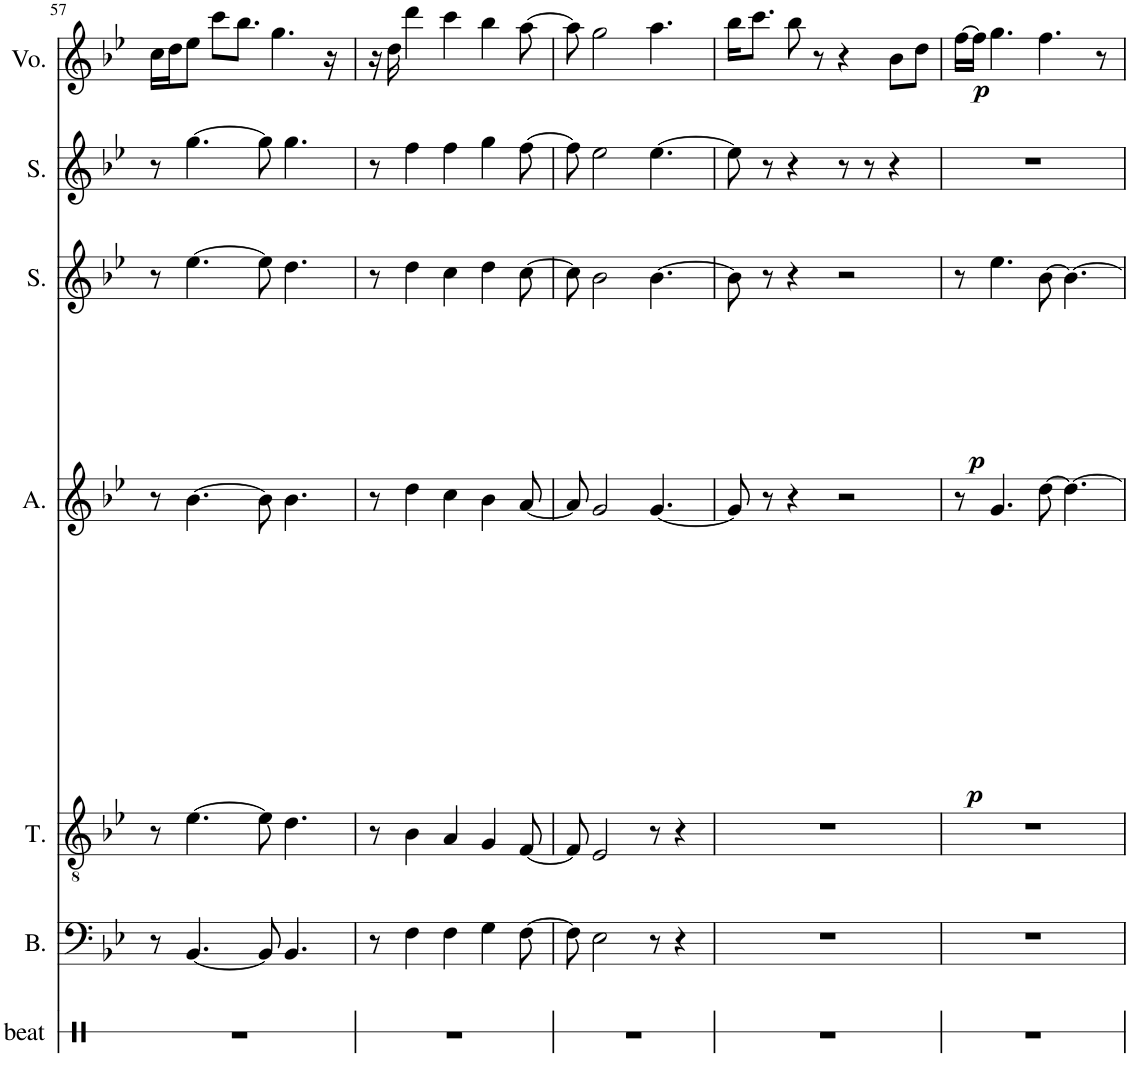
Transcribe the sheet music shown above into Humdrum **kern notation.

**kern	**kern	**kern	**kern	**dynam	**kern	**dynam	**kern	**kern	**dynam
*part7	*part6	*part5	*part4	*part4	*part3	*part3	*part2	*part1	*part1
*staff7	*staff6	*staff5	*staff4	*staff4	*staff3	*staff3	*staff2	*staff1	*staff1
*I"beatbox	*I"Bass	*I"Tenor	*I"Alto	*	*I"Soprano	*	*I"Soprano	*I"Voice	*
*I'beat	*I'B.	*I'T.	*I'A.	*	*I'S.	*	*I'S.	*I'Vo.	*
!!LO:PB:g=z
*clefX	*clefF4	*clefGv2	*clefG2	*	*clefG2	*	*clefG2	*clefG2	*
*k[]	*k[b-e-]	*k[b-e-]	*k[b-e-]	*	*k[b-e-]	*	*k[b-e-]	*k[b-e-]	*
*M4/4	*M4/4	*M4/4	*M4/4	*	*M4/4	*	*M4/4	*M4/4	*
=57	=57	=57	=57	=57	=57	=57	=57	=57	=57
1r	8r	8r	8r	.	8r	.	8r	16cc\LL	.
.	.	.	.	.	.	.	.	16dd\J	.
.	[4.BB-/	[4.e-\	[4.b-\	.	[4.ee-\	.	[4.gg\	8ee-\J	.
.	.	.	.	.	.	.	.	8ccc\L	.
.	.	.	.	.	.	.	.	8.bb-\J	.
.	8BB-/]	8e-\]	8b-\]	.	8ee-\]	.	8gg\]	.	.
.	.	.	.	.	.	.	.	4.gg\	.
.	4.BB-/	4.d\	4.b-\	.	4.dd\	.	4.gg\	.	.
.	.	.	.	.	.	.	.	16r	.
=58	=58	=58	=58	=58	=58	=58	=58	=58	=58
1r	8r	8r	8r	.	8r	.	8r	16r	.
.	.	.	.	.	.	.	.	16dd\	.
.	4F\	4B-\	4dd\	.	4dd\	.	4ff\	4ddd\	.
.	4F\	4A/	4cc\	.	4cc\	.	4ff\	4ccc\	.
.	4G\	4G/	4b-\	.	4dd\	.	4gg\	4bb-\	.
.	[8F\	[8F/	[8a/	.	[8cc\	.	[8ff\	[8aa\	.
=59	=59	=59	=59	=59	=59	=59	=59	=59	=59
1r	8F\]	8F/]	8a/]	.	8cc\]	.	8ff\]	8aa\]	.
.	2E-\	2E-/	2g/	.	2b-\	.	2ee-\	2gg\	.
.	8r	8r	[4.g/	.	[4.b-\	.	[4.ee-\	4.aa\	.
.	4r	4r	.	.	.	.	.	.	.
=60	=60	=60	=60	=60	=60	=60	=60	=60	=60
1r	1r	1r	8g/]	.	8b-\]	.	8ee-\]	16bb-\KL	.
.	.	.	.	.	.	.	.	8.ccc\J	.
.	.	.	8r	.	8r	.	8r	.	.
.	.	.	4r	.	4r	.	4r	8bb-\	.
.	.	.	.	.	.	.	.	8r	.
.	.	.	2r	.	2r	.	8r	4r	.
.	.	.	.	.	.	.	8r	.	.
.	.	.	.	.	.	.	4r	8b-\L	.
.	.	.	.	.	.	.	.	8dd\J	.
=61	=61	=61	=61	=61	=61	=61	=61	=61	=61
!	!	!	!	!LO:DY:b	!	!LO:DY:b	!	!	!LO:DY:b
1r	1r	1r	8r	p	8r	p	1r	[16ff\LL	p
.	.	.	.	.	.	.	.	16ff\JJ]	.
.	.	.	4.g/	.	4.ee-\	.	.	4.gg\	.
.	.	.	[8dd\	.	[8b-\	.	.	4.ff\	.
.	.	.	4.dd\_	.	4.b-\_	.	.	.	.
.	.	.	.	.	.	.	.	8r	.
=	=	=	=	=	=	=	=	=	=
*-	*-	*-	*-	*-	*-	*-	*-	*-	*-
